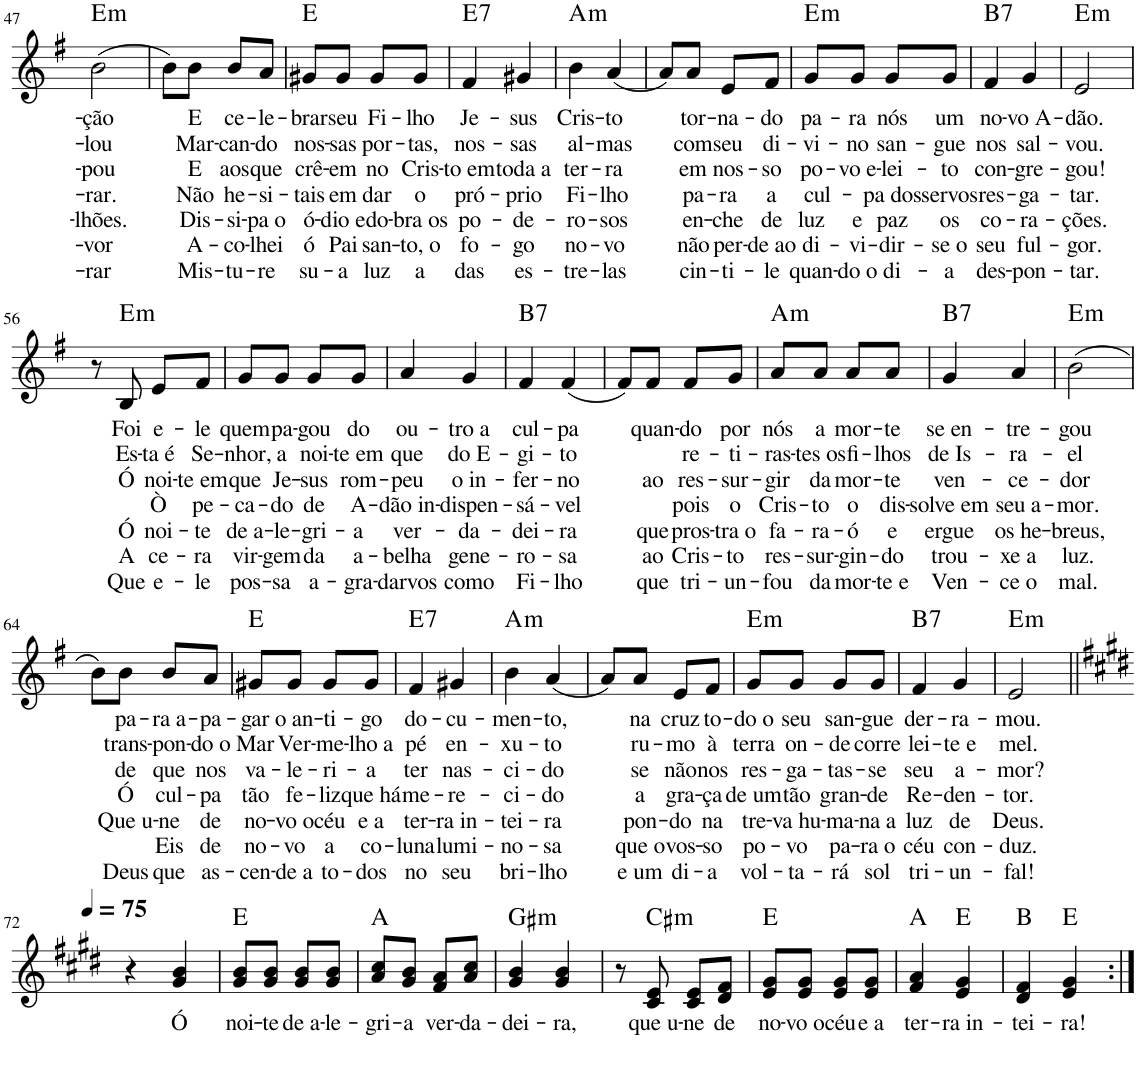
**kern	**text	**text	**text	**text	**text	**text	**text	**harte
*part1	*part1	*part1	*part1	*part1	*part1	*part1	*part1	*part1
*staff1	*staff1	*staff1	*staff1	*staff1	*staff1	*staff1	*staff1	*
*I"Voz	*	*	*	*	*	*	*	*
*I'Vo.	*	*	*	*	*	*	*	*
!!LO:PB:g=z
*clefG2	*	*	*	*	*	*	*	*
*k[f#]	*	*	*	*	*	*	*	*
*M2/4	*	*	*	*	*	*	*	*
=47	=47	=47	=47	=47	=47	=47	=47	=47
!	!LO:LY:b	!LO:LY:b	!LO:LY:b	!LO:LY:b	!LO:LY:b	!LO:LY:b	!LO:LY:b	!LO:H:kt=m
(2b\	-ção	-lou	-pou	-rar.	-lhões.	-vor	-rar	E:min
=48	=48	=48	=48	=48	=48	=48	=48	=48
8b\L)	.	.	.	.	.	.	.	.
!	!LO:LY:b	!LO:LY:b	!LO:LY:b	!LO:LY:b	!LO:LY:b	!LO:LY:b	!LO:LY:b	!
8b\J	E	Mar-	E	Não	Dis-	A-	Mis-	.
!	!LO:LY:b	!LO:LY:b	!LO:LY:b	!LO:LY:b	!LO:LY:b	!LO:LY:b	!LO:LY:b	!
8b/L	ce-	-can-	aos	he-	-si-	-co-	-tu-	.
!	!LO:LY:b	!LO:LY:b	!LO:LY:b	!LO:LY:b	!LO:LY:b	!LO:LY:b	!LO:LY:b	!
8a/J	-le-	-do	que	-si-	-pa o	-lhei	-re	.
=49	=49	=49	=49	=49	=49	=49	=49	=49
!	!LO:LY:b	!LO:LY:b	!LO:LY:b	!LO:LY:b	!LO:LY:b	!LO:LY:b	!LO:LY:b	!
8g#X/L	-brar	nos-	crê-	-tais	ó-	ó	su-	E:maj
!	!LO:LY:b	!LO:LY:b	!LO:LY:b	!LO:LY:b	!LO:LY:b	!LO:LY:b	!LO:LY:b	!
8g#/J	seu	-sas	-em	em	-dio e	Pai	-a	.
!	!LO:LY:b	!LO:LY:b	!LO:LY:b	!LO:LY:b	!LO:LY:b	!LO:LY:b	!LO:LY:b	!
8g#/L	Fi-	por-	no	dar	do-	san-	luz	.
!	!LO:LY:b	!LO:LY:b	!LO:LY:b	!LO:LY:b	!LO:LY:b	!LO:LY:b	!LO:LY:b	!
8g#/J	-lho	-tas,	Cris-	o	-bra os	-to, o	a	.
=50	=50	=50	=50	=50	=50	=50	=50	=50
!	!LO:LY:b	!LO:LY:b	!LO:LY:b	!LO:LY:b	!LO:LY:b	!LO:LY:b	!LO:LY:b	!LO:H:kt=7
4f#/	Je-	nos-	-to em	pró-	po-	fo-	das	E:7
!	!LO:LY:b	!LO:LY:b	!LO:LY:b	!LO:LY:b	!LO:LY:b	!LO:LY:b	!LO:LY:b	!
4g#X/	-sus	-sas	toda a	-prio	-de-	-go	es-	.
=51	=51	=51	=51	=51	=51	=51	=51	=51
!	!LO:LY:b	!LO:LY:b	!LO:LY:b	!LO:LY:b	!LO:LY:b	!LO:LY:b	!LO:LY:b	!LO:H:kt=m
4b\	Cris-	al-	ter-	Fi-	-ro-	no-	-tre-	A:min
!	!LO:LY:b	!LO:LY:b	!LO:LY:b	!LO:LY:b	!LO:LY:b	!LO:LY:b	!LO:LY:b	!
(4a/	-to	-mas	-ra	-lho	-sos	-vo	-las	.
=52	=52	=52	=52	=52	=52	=52	=52	=52
8a/L)	.	.	.	.	.	.	.	.
!	!LO:LY:b	!LO:LY:b	!LO:LY:b	!LO:LY:b	!LO:LY:b	!LO:LY:b	!LO:LY:b	!
8a/J	tor-	com	em	pa-	en-	não	cin-	.
!	!LO:LY:b	!LO:LY:b	!LO:LY:b	!LO:LY:b	!LO:LY:b	!LO:LY:b	!LO:LY:b	!
8e/L	-na-	seu	nos-	-ra	-che	per-	-ti-	.
!	!LO:LY:b	!LO:LY:b	!LO:LY:b	!LO:LY:b	!LO:LY:b	!LO:LY:b	!LO:LY:b	!
8f#/J	-do	di-	-so	a	de	-de ao	-le	.
=53	=53	=53	=53	=53	=53	=53	=53	=53
!	!LO:LY:b	!LO:LY:b	!LO:LY:b	!LO:LY:b	!LO:LY:b	!LO:LY:b	!LO:LY:b	!LO:H:kt=m
8g/L	pa-	-vi-	po-	cul-	luz	di-	quan-	E:min
!	!LO:LY:b	!LO:LY:b	!LO:LY:b	!	!LO:LY:b	!LO:LY:b	!LO:LY:b	!
8g/J	-ra	-no	-vo e-	.	e	-vi-	-do o	.
!	!LO:LY:b	!LO:LY:b	!LO:LY:b	!LO:LY:b	!LO:LY:b	!LO:LY:b	!LO:LY:b	!
8g/L	nós	san-	-lei-	-pa dos	paz	-dir-	di-	.
!	!LO:LY:b	!LO:LY:b	!LO:LY:b	!LO:LY:b	!LO:LY:b	!LO:LY:b	!LO:LY:b	!
8g/J	um	-gue	-to	servos	os	-se o	-a	.
=54	=54	=54	=54	=54	=54	=54	=54	=54
!	!LO:LY:b	!LO:LY:b	!LO:LY:b	!LO:LY:b	!LO:LY:b	!LO:LY:b	!LO:LY:b	!LO:H:kt=7
4f#/	no-	nos	con-	res-	co-	seu	des-	B:7
!	!LO:LY:b	!LO:LY:b	!LO:LY:b	!LO:LY:b	!LO:LY:b	!LO:LY:b	!LO:LY:b	!
4g/	-vo A-	sal-	-gre-	-ga-	-ra-	ful-	-pon-	.
=55	=55	=55	=55	=55	=55	=55	=55	=55
!	!LO:LY:b	!LO:LY:b	!LO:LY:b	!LO:LY:b	!LO:LY:b	!LO:LY:b	!LO:LY:b	!LO:H:kt=m
2e/	-dão.	-vou.	-gou!	-tar.	-ções.	-gor.	-tar.	E:min
!!LO:LB:g=z
=56	=56	=56	=56	=56	=56	=56	=56	=56
*k[f#]	*	*	*	*	*	*	*	*
8r	.	.	.	.	.	.	.	.
!	!LO:LY:b	!LO:LY:b	!LO:LY:b	!	!LO:LY:b	!LO:LY:b	!LO:LY:b	!LO:H:kt=m
8B/	Foi	Es-	Ó	.	Ó	A	Que	E:min
!	!LO:LY:b	!LO:LY:b	!LO:LY:b	!LO:LY:b	!LO:LY:b	!LO:LY:b	!LO:LY:b	!
8e/L	e-	-ta é	noi-	Ò	noi-	ce-	e-	.
!	!LO:LY:b	!LO:LY:b	!LO:LY:b	!LO:LY:b	!LO:LY:b	!LO:LY:b	!LO:LY:b	!
8f#/J	-le	Se-	-te em	pe-	-te	-ra	-le	.
=57	=57	=57	=57	=57	=57	=57	=57	=57
!	!LO:LY:b	!LO:LY:b	!LO:LY:b	!LO:LY:b	!LO:LY:b	!LO:LY:b	!LO:LY:b	!
8g/L	quem	-nhor,	que	-ca-	de a-	vir-	pos-	.
!	!LO:LY:b	!LO:LY:b	!LO:LY:b	!LO:LY:b	!LO:LY:b	!LO:LY:b	!LO:LY:b	!
8g/J	pa-	a	Je-	-do	-le-	-gem	-sa	.
!	!LO:LY:b	!LO:LY:b	!LO:LY:b	!LO:LY:b	!LO:LY:b	!LO:LY:b	!LO:LY:b	!
8g/L	-gou	noi-	-sus	de	-gri-	da	a-	.
!	!LO:LY:b	!LO:LY:b	!LO:LY:b	!LO:LY:b	!LO:LY:b	!LO:LY:b	!LO:LY:b	!
8g/J	do	-te em	rom-	A-	-a	a-	-gra-	.
=58	=58	=58	=58	=58	=58	=58	=58	=58
!	!LO:LY:b	!LO:LY:b	!LO:LY:b	!LO:LY:b	!LO:LY:b	!LO:LY:b	!LO:LY:b	!
4a/	ou-	que	-peu	-dão in-	ver-	-belha	-darvos	.
!	!LO:LY:b	!LO:LY:b	!LO:LY:b	!LO:LY:b	!LO:LY:b	!LO:LY:b	!LO:LY:b	!
4g/	-tro a	do E-	o in-	-dispen-	-da-	gene-	como	.
=59	=59	=59	=59	=59	=59	=59	=59	=59
!	!LO:LY:b	!LO:LY:b	!LO:LY:b	!LO:LY:b	!LO:LY:b	!LO:LY:b	!LO:LY:b	!LO:H:kt=7
4f#/	cul-	-gi-	-fer-	-sá-	-dei-	-ro-	Fi-	B:7
!	!LO:LY:b	!LO:LY:b	!LO:LY:b	!LO:LY:b	!LO:LY:b	!LO:LY:b	!LO:LY:b	!
(4f#/	-pa	-to	-no	-vel	-ra	-sa	-lho	.
=60	=60	=60	=60	=60	=60	=60	=60	=60
8f#/L)	.	.	.	.	.	.	.	.
!	!LO:LY:b	!	!LO:LY:b	!	!LO:LY:b	!LO:LY:b	!LO:LY:b	!
8f#/J	quan-	.	ao	.	que	ao	que	.
!	!LO:LY:b	!LO:LY:b	!LO:LY:b	!LO:LY:b	!LO:LY:b	!LO:LY:b	!LO:LY:b	!
8f#/L	-do	re-	res-	pois	pros-	Cris-	tri-	.
!	!LO:LY:b	!LO:LY:b	!LO:LY:b	!LO:LY:b	!LO:LY:b	!LO:LY:b	!LO:LY:b	!
8g/J	por	-ti-	-sur-	o	-tra o	-to	-un-	.
=61	=61	=61	=61	=61	=61	=61	=61	=61
!	!LO:LY:b	!LO:LY:b	!LO:LY:b	!LO:LY:b	!LO:LY:b	!LO:LY:b	!LO:LY:b	!LO:H:kt=m
8a/L	nós	-ras-	-gir	Cris-	fa-	res-	-fou	A:min
!	!LO:LY:b	!LO:LY:b	!LO:LY:b	!LO:LY:b	!LO:LY:b	!LO:LY:b	!LO:LY:b	!
8a/J	a	-tes os	da	-to	-ra-	-sur-	da	.
!	!LO:LY:b	!LO:LY:b	!LO:LY:b	!LO:LY:b	!LO:LY:b	!LO:LY:b	!LO:LY:b	!
8a/L	mor-	fi-	mor-	o	-ó	-gin-	mor-	.
!	!LO:LY:b	!LO:LY:b	!LO:LY:b	!LO:LY:b	!LO:LY:b	!LO:LY:b	!LO:LY:b	!
8a/J	-te	-lhos	-te	dis-	e	-do	-te e	.
=62	=62	=62	=62	=62	=62	=62	=62	=62
!	!LO:LY:b	!LO:LY:b	!LO:LY:b	!LO:LY:b	!LO:LY:b	!LO:LY:b	!LO:LY:b	!LO:H:kt=7
4g/	se en-	de Is-	ven-	-solve em	ergue	trou-	Ven-	B:7
!	!LO:LY:b	!LO:LY:b	!LO:LY:b	!LO:LY:b	!LO:LY:b	!LO:LY:b	!LO:LY:b	!
4a/	-tre-	-ra-	-ce-	seu a-	os he-	-xe a	-ce o	.
=63	=63	=63	=63	=63	=63	=63	=63	=63
!	!LO:LY:b	!LO:LY:b	!LO:LY:b	!LO:LY:b	!LO:LY:b	!LO:LY:b	!LO:LY:b	!LO:H:kt=m
(2b\	-gou	-el	-dor	-mor.	-breus,	luz.	mal.	E:min
!!LO:LB:g=z
=64	=64	=64	=64	=64	=64	=64	=64	=64
8b\L)	.	.	.	.	.	.	.	.
!	!LO:LY:b	!LO:LY:b	!LO:LY:b	!LO:LY:b	!LO:LY:b	!	!LO:LY:b	!
8b\J	pa-	trans-	de	Ó	Que u-	.	Deus	.
!	!LO:LY:b	!LO:LY:b	!LO:LY:b	!LO:LY:b	!LO:LY:b	!LO:LY:b	!LO:LY:b	!
8b/L	-ra a-	-pon-	que	cul-	-ne	Eis	que	.
!	!LO:LY:b	!LO:LY:b	!LO:LY:b	!LO:LY:b	!LO:LY:b	!LO:LY:b	!LO:LY:b	!
8a/J	-pa-	-do o	nos	-pa	de	de	as-	.
=65	=65	=65	=65	=65	=65	=65	=65	=65
!	!LO:LY:b	!LO:LY:b	!LO:LY:b	!LO:LY:b	!LO:LY:b	!LO:LY:b	!LO:LY:b	!
8g#X/L	-gar	Mar	va-	tão	no-	no-	-cen-	E:maj
!	!LO:LY:b	!LO:LY:b	!LO:LY:b	!LO:LY:b	!LO:LY:b	!LO:LY:b	!LO:LY:b	!
8g#/J	o an-	Ver-	-le-	fe-	-vo o	-vo	-de a	.
!	!LO:LY:b	!LO:LY:b	!LO:LY:b	!LO:LY:b	!LO:LY:b	!LO:LY:b	!LO:LY:b	!
8g#/L	-ti-	-me-	-ri-	-liz	céu	a	to-	.
!	!LO:LY:b	!LO:LY:b	!LO:LY:b	!LO:LY:b	!LO:LY:b	!LO:LY:b	!LO:LY:b	!
8g#/J	-go	-lho a	-a	que há	e a	co-	-dos	.
=66	=66	=66	=66	=66	=66	=66	=66	=66
!	!LO:LY:b	!LO:LY:b	!LO:LY:b	!LO:LY:b	!LO:LY:b	!LO:LY:b	!LO:LY:b	!LO:H:kt=7
4f#/	do-	pé	ter	me-	ter-	-luna	no	E:7
!	!LO:LY:b	!LO:LY:b	!LO:LY:b	!LO:LY:b	!LO:LY:b	!LO:LY:b	!LO:LY:b	!
4g#X/	-cu-	en-	nas-	-re-	-ra in-	lumi-	seu	.
=67	=67	=67	=67	=67	=67	=67	=67	=67
!	!LO:LY:b	!LO:LY:b	!LO:LY:b	!LO:LY:b	!LO:LY:b	!LO:LY:b	!LO:LY:b	!LO:H:kt=m
4b\	-men-	-xu-	-ci-	-ci-	-tei-	-no-	bri-	A:min
!	!LO:LY:b	!LO:LY:b	!LO:LY:b	!LO:LY:b	!LO:LY:b	!LO:LY:b	!LO:LY:b	!
(4a/	-to,	-to	-do	-do	-ra	-sa	-lho	.
=68	=68	=68	=68	=68	=68	=68	=68	=68
8a/L)	.	.	.	.	.	.	.	.
!	!LO:LY:b	!LO:LY:b	!LO:LY:b	!LO:LY:b	!LO:LY:b	!LO:LY:b	!LO:LY:b	!
8a/J	na	ru-	se	a	pon-	que o	e um	.
!	!LO:LY:b	!LO:LY:b	!LO:LY:b	!LO:LY:b	!LO:LY:b	!LO:LY:b	!LO:LY:b	!
8e/L	cruz	-mo	não	gra-	-do	vos-	di-	.
!	!LO:LY:b	!LO:LY:b	!LO:LY:b	!LO:LY:b	!LO:LY:b	!LO:LY:b	!LO:LY:b	!
8f#/J	to-	à	nos	-ça	na	-so	-a	.
=69	=69	=69	=69	=69	=69	=69	=69	=69
!	!LO:LY:b	!LO:LY:b	!LO:LY:b	!LO:LY:b	!LO:LY:b	!LO:LY:b	!LO:LY:b	!LO:H:kt=m
8g/L	-do o	terra	res-	de um	tre-	po-	vol-	E:min
!	!LO:LY:b	!LO:LY:b	!LO:LY:b	!LO:LY:b	!LO:LY:b	!LO:LY:b	!LO:LY:b	!
8g/J	seu	on-	-ga-	tão	-va hu-	-vo	-ta-	.
!	!LO:LY:b	!LO:LY:b	!LO:LY:b	!LO:LY:b	!LO:LY:b	!LO:LY:b	!LO:LY:b	!
8g/L	san-	-de	-tas-	gran-	-ma-	pa-	-rá	.
!	!LO:LY:b	!LO:LY:b	!LO:LY:b	!LO:LY:b	!LO:LY:b	!LO:LY:b	!LO:LY:b	!
8g/J	-gue	corre	-se	-de	-na a	-ra o	sol	.
=70	=70	=70	=70	=70	=70	=70	=70	=70
!	!LO:LY:b	!LO:LY:b	!LO:LY:b	!LO:LY:b	!LO:LY:b	!LO:LY:b	!LO:LY:b	!LO:H:kt=7
4f#/	der-	lei-	seu	Re-	luz	céu	tri-	B:7
!	!LO:LY:b	!LO:LY:b	!LO:LY:b	!LO:LY:b	!LO:LY:b	!LO:LY:b	!LO:LY:b	!
4g/	-ra-	-te e	a-	-den-	de	con-	-un-	.
=71	=71	=71	=71	=71	=71	=71	=71	=71
!	!LO:LY:b	!LO:LY:b	!LO:LY:b	!LO:LY:b	!LO:LY:b	!LO:LY:b	!LO:LY:b	!LO:H:kt=m
2e/	-mou.	mel.	-mor?	-tor.	Deus.	-duz.	-fal!	E:min
!!LO:LB:g=z
=72||	=72||	=72||	=72||	=72||	=72||	=72||	=72||	=72||
*k[f#c#g#d#]	*	*	*	*	*	*	*	*
*MM75	*	*	*	*	*	*	*	*
4r	.	.	.	.	.	.	.	.
!	!LO:LY:b	!	!	!	!	!	!	!
4g#/ 4b/	Ó	.	.	.	.	.	.	.
=73	=73	=73	=73	=73	=73	=73	=73	=73
!	!LO:LY:b	!	!	!	!	!	!	!
8g#/ 8b/L	noi-	.	.	.	.	.	.	E:maj
!	!LO:LY:b	!	!	!	!	!	!	!
8g#/ 8b/J	-te	.	.	.	.	.	.	.
!	!LO:LY:b	!	!	!	!	!	!	!
8g#/ 8b/L	de a-	.	.	.	.	.	.	.
!	!LO:LY:b	!	!	!	!	!	!	!
8g#/ 8b/J	-le-	.	.	.	.	.	.	.
=74	=74	=74	=74	=74	=74	=74	=74	=74
!	!LO:LY:b	!	!	!	!	!	!	!
8a/ 8cc#/L	-gri-	.	.	.	.	.	.	A:maj
!	!LO:LY:b	!	!	!	!	!	!	!
8g#/ 8b/J	-a	.	.	.	.	.	.	.
!	!LO:LY:b	!	!	!	!	!	!	!
8f#/ 8a/L	ver-	.	.	.	.	.	.	.
!	!LO:LY:b	!	!	!	!	!	!	!
8a/ 8cc#/J	-da-	.	.	.	.	.	.	.
=75	=75	=75	=75	=75	=75	=75	=75	=75
!	!LO:LY:b	!	!	!	!	!	!	!LO:H:kt=m
4g#/ 4b/	-dei-	.	.	.	.	.	.	G#:min
!	!LO:LY:b	!	!	!	!	!	!	!
4g#/ 4b/	-ra,	.	.	.	.	.	.	.
=76	=76	=76	=76	=76	=76	=76	=76	=76
8r	.	.	.	.	.	.	.	.
!	!LO:LY:b	!	!	!	!	!	!	!LO:H:kt=m
8c#/ 8e/	que u-	.	.	.	.	.	.	C#:min
!	!LO:LY:b	!	!	!	!	!	!	!
8c#/ 8e/L	-ne	.	.	.	.	.	.	.
!	!LO:LY:b	!	!	!	!	!	!	!
8d#/ 8f#/J	de	.	.	.	.	.	.	.
=77	=77	=77	=77	=77	=77	=77	=77	=77
!	!LO:LY:b	!	!	!	!	!	!	!
8e/ 8g#/L	no-	.	.	.	.	.	.	E:maj
!	!LO:LY:b	!	!	!	!	!	!	!
8e/ 8g#/J	-vo o	.	.	.	.	.	.	.
!	!LO:LY:b	!	!	!	!	!	!	!
8e/ 8g#/L	céu	.	.	.	.	.	.	.
!	!LO:LY:b	!	!	!	!	!	!	!
8e/ 8g#/J	e a	.	.	.	.	.	.	.
=78	=78	=78	=78	=78	=78	=78	=78	=78
!	!LO:LY:b	!	!	!	!	!	!	!
4f#/ 4a/	ter-	.	.	.	.	.	.	A:maj
!	!LO:LY:b	!	!	!	!	!	!	!
4e/ 4g#/	-ra in-	.	.	.	.	.	.	E:maj
=79	=79	=79	=79	=79	=79	=79	=79	=79
!	!LO:LY:b	!	!	!	!	!	!	!
4d#/ 4f#/	-tei-	.	.	.	.	.	.	B:maj
!	!LO:LY:b	!	!	!	!	!	!	!
4e/ 4g#/	-ra!	.	.	.	.	.	.	E:maj
=:|!	=:|!	=:|!	=:|!	=:|!	=:|!	=:|!	=:|!	=:|!
*-	*-	*-	*-	*-	*-	*-	*-	*-
